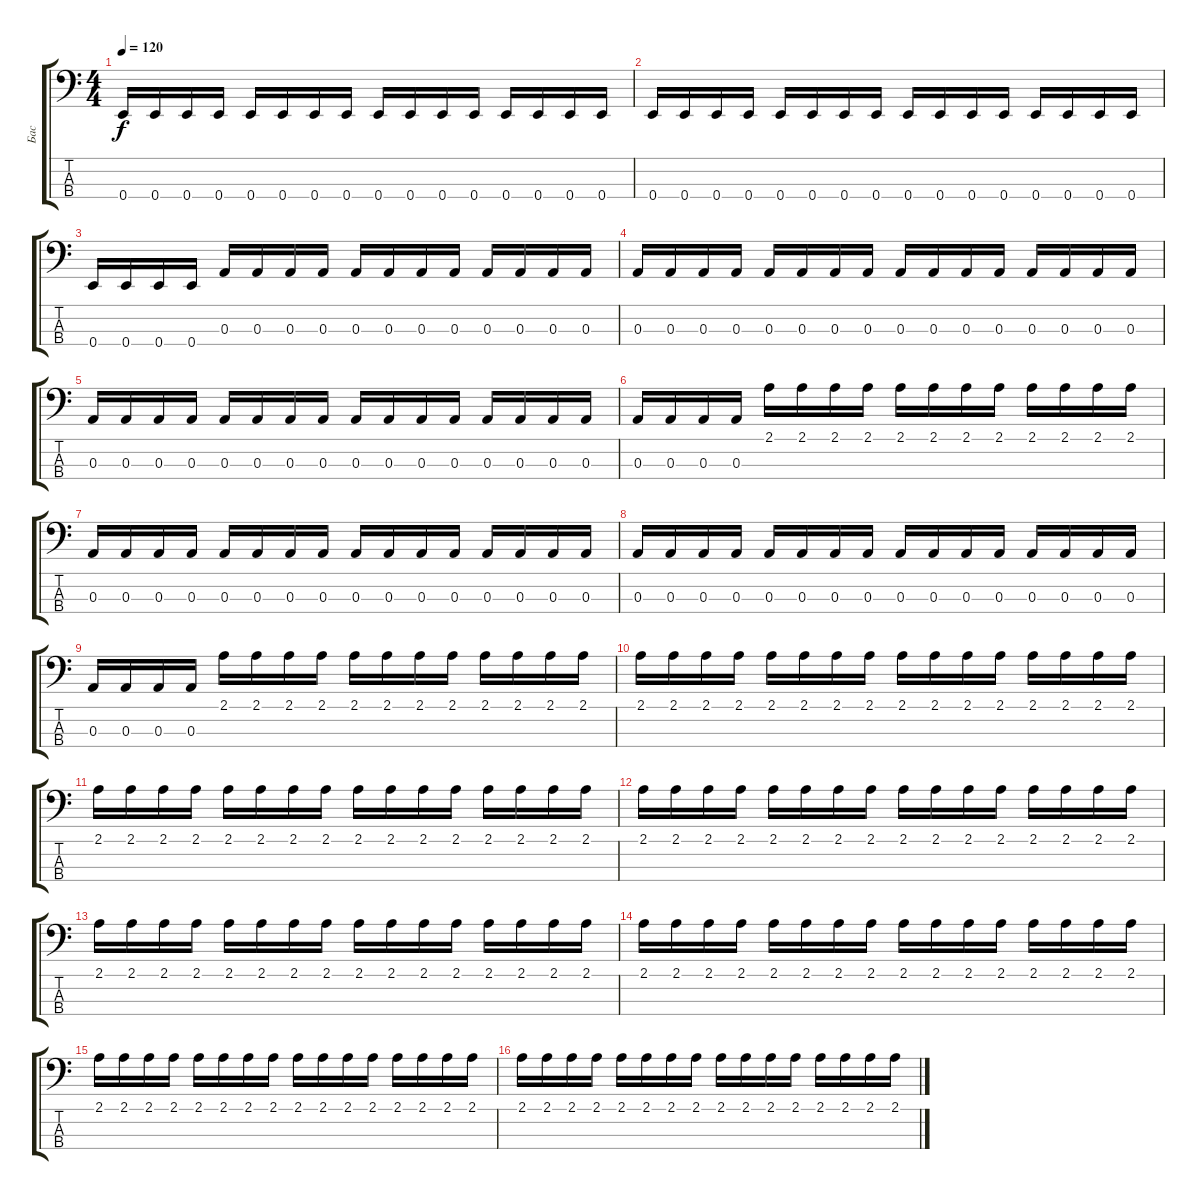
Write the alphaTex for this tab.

\track ("Бас" "Бас") {instrument fretlessbass}
\staff {score tabs}
\tuning (G2 D2 A1 E1) {hide}
\ts (4 4)
\tempo 120
\clef f4
\ks c
0.4.16{dy f} 0.4.16 0.4.16 0.4.16 0.4.16 0.4.16 0.4.16 0.4.16 0.4.16 0.4.16 0.4.16 0.4.16 0.4.16 0.4.16 0.4.16 0.4.16 |
0.4.16 0.4.16 0.4.16 0.4.16 0.4.16 0.4.16 0.4.16 0.4.16 0.4.16 0.4.16 0.4.16 0.4.16 0.4.16 0.4.16 0.4.16 0.4.16 |
0.4.16 0.4.16 0.4.16 0.4.16 0.3.16 0.3.16 0.3.16 0.3.16 0.3.16 0.3.16 0.3.16 0.3.16 0.3.16 0.3.16 0.3.16 0.3.16 |
0.3.16 0.3.16 0.3.16 0.3.16 0.3.16 0.3.16 0.3.16 0.3.16 0.3.16 0.3.16 0.3.16 0.3.16 0.3.16 0.3.16 0.3.16 0.3.16 |
0.3.16 0.3.16 0.3.16 0.3.16 0.3.16 0.3.16 0.3.16 0.3.16 0.3.16 0.3.16 0.3.16 0.3.16 0.3.16 0.3.16 0.3.16 0.3.16 |
0.3.16 0.3.16 0.3.16 0.3.16 2.1.16 2.1.16 2.1.16 2.1.16 2.1.16 2.1.16 2.1.16 2.1.16 2.1.16 2.1.16 2.1.16 2.1.16 |
0.3.16 0.3.16 0.3.16 0.3.16 0.3.16 0.3.16 0.3.16 0.3.16 0.3.16 0.3.16 0.3.16 0.3.16 0.3.16 0.3.16 0.3.16 0.3.16 |
0.3.16 0.3.16 0.3.16 0.3.16 0.3.16 0.3.16 0.3.16 0.3.16 0.3.16 0.3.16 0.3.16 0.3.16 0.3.16 0.3.16 0.3.16 0.3.16 |
0.3.16 0.3.16 0.3.16 0.3.16 2.1.16 2.1.16 2.1.16 2.1.16 2.1.16 2.1.16 2.1.16 2.1.16 2.1.16 2.1.16 2.1.16 2.1.16 |
2.1.16 2.1.16 2.1.16 2.1.16 2.1.16 2.1.16 2.1.16 2.1.16 2.1.16 2.1.16 2.1.16 2.1.16 2.1.16 2.1.16 2.1.16 2.1.16 |
2.1.16 2.1.16 2.1.16 2.1.16 2.1.16 2.1.16 2.1.16 2.1.16 2.1.16 2.1.16 2.1.16 2.1.16 2.1.16 2.1.16 2.1.16 2.1.16 |
2.1.16 2.1.16 2.1.16 2.1.16 2.1.16 2.1.16 2.1.16 2.1.16 2.1.16 2.1.16 2.1.16 2.1.16 2.1.16 2.1.16 2.1.16 2.1.16 |
2.1.16 2.1.16 2.1.16 2.1.16 2.1.16 2.1.16 2.1.16 2.1.16 2.1.16 2.1.16 2.1.16 2.1.16 2.1.16 2.1.16 2.1.16 2.1.16 |
2.1.16 2.1.16 2.1.16 2.1.16 2.1.16 2.1.16 2.1.16 2.1.16 2.1.16 2.1.16 2.1.16 2.1.16 2.1.16 2.1.16 2.1.16 2.1.16 |
2.1.16 2.1.16 2.1.16 2.1.16 2.1.16 2.1.16 2.1.16 2.1.16 2.1.16 2.1.16 2.1.16 2.1.16 2.1.16 2.1.16 2.1.16 2.1.16 |
2.1.16 2.1.16 2.1.16 2.1.16 2.1.16 2.1.16 2.1.16 2.1.16 2.1.16 2.1.16 2.1.16 2.1.16 2.1.16 2.1.16 2.1.16 2.1.16
